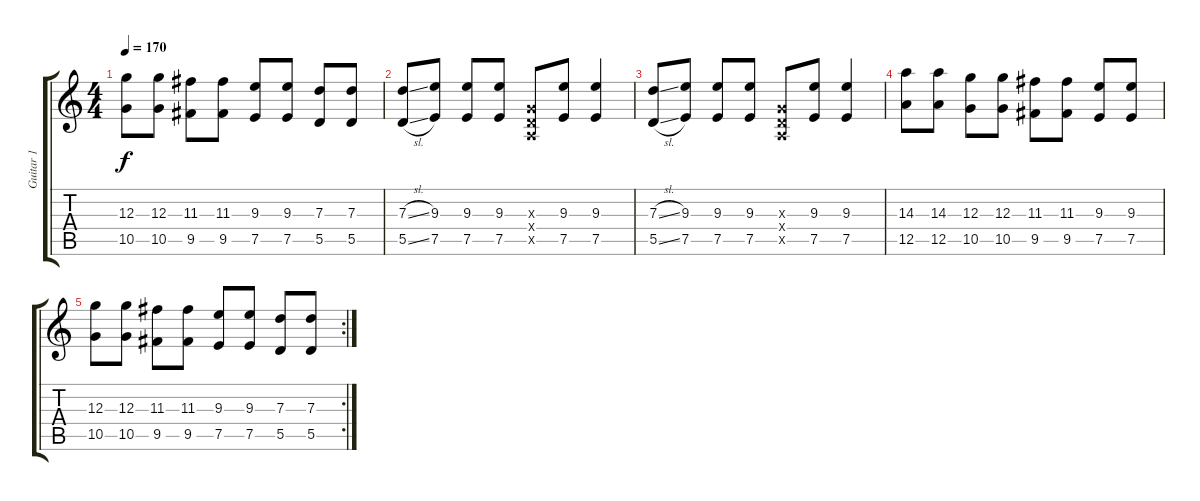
\track ("Guitar 1" "Guitar 1") {instrument overdrivenguitar}
\staff {score tabs}
\tuning (E4 B3 G3 D3 A2 E2) {hide}
\ts (4 4)
\tempo 170
\clef g2
\ks c
(12.3 10.5).8{dy f} (12.3 10.5).8 (11.3 9.5).8 (11.3 9.5).8 (9.3 7.5).8 (9.3 7.5).8 (7.3 5.5).8 (7.3 5.5).8 |
(7.3{sl} 5.5{sl}).8 (9.3 7.5).8 (9.3 7.5).8 (9.3 7.5).8 (0.3{x} 0.4{x} 0.5{x}).8 (9.3 7.5).8 (9.3 7.5).4 |
(7.3{sl} 5.5{sl}).8 (9.3 7.5).8 (9.3 7.5).8 (9.3 7.5).8 (0.3{x} 0.4{x} 0.5{x}).8 (9.3 7.5).8 (9.3 7.5).4 |
(14.3 12.5).8 (14.3 12.5).8 (12.3 10.5).8 (12.3 10.5).8 (11.3 9.5).8 (11.3 9.5).8 (9.3 7.5).8 (9.3 7.5).8 |
\rc 2
(12.3 10.5).8 (12.3 10.5).8 (11.3 9.5).8 (11.3 9.5).8 (9.3 7.5).8 (9.3 7.5).8 (7.3 5.5).8 (7.3 5.5).8
